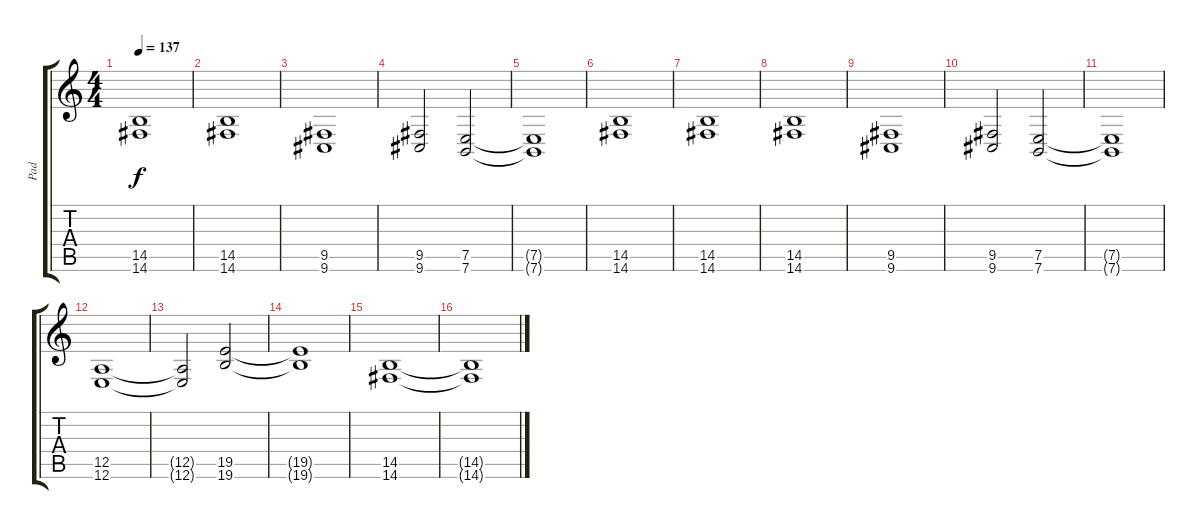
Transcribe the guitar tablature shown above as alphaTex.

\track ("Pad" "Pad") {instrument glockenspiel}
\staff {score tabs}
\tuning (E4 B3 G3 D3 A2 E2) {hide}
\ts (4 4)
\tempo 137
\clef g2
\ks c
(14.5 14.6).1{dy f} |
(14.5 14.6).1 |
(9.5 9.6).1 |
(9.5 9.6).2 (7.5 7.6).2 |
(7.5{t} 7.6{t}).1 |
(14.5 14.6).1 |
(14.5 14.6).1 |
(14.5 14.6).1 |
(9.5 9.6).1 |
(9.5 9.6).2 (7.5 7.6).2 |
(7.5{t} 7.6{t}).1 |
(12.5 12.6).1 |
(12.5{t} 12.6{t}).2 (19.5 19.6).2 |
(19.5{t} 19.6{t}).1 |
(14.5 14.6).1 |
(14.5{t} 14.6{t}).1
